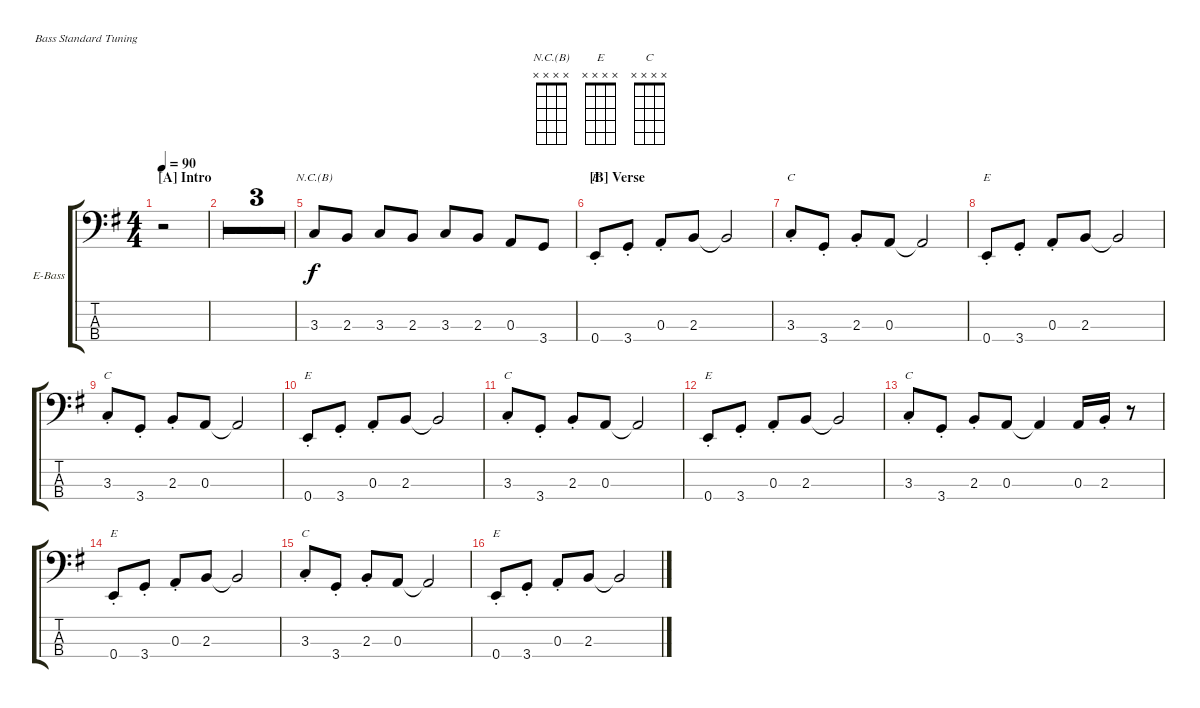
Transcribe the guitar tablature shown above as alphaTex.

\defaultSystemsLayout 4
\bracketExtendMode groupsimilarinstruments
\firstSystemTrackNameOrientation horizontal
\otherSystemsTrackNameOrientation horizontal
\track ("Nick O'Malley" "E-Bass") {multiBarRest instrument electricbassfinger}
\staff {score tabs}
\tuning (G2 D2 A1 E1)
\chord ("N.C.(B)" x x x x)
\chord ("E" x x x x)
\chord ("C" x x x x)
\ts (4 4)
\section ("A" "Intro")
\ac
\tempo 90
\clef f4
\ks g
r.2{dy f instrument electricbassfinger} |
r.1 |
r.1 |
r.1 |
3.3.8{ch "N.C.(B)"} 2.3.8 3.3.8 2.3.8 3.3.8 2.3.8 0.3.8 3.4.8 |
\section ("B" "Verse")
0.4{st}.8{ch "E"} 3.4{st}.8 0.3{st}.8 2.3.8 2.3{t}.2 |
3.3{st}.8{ch "C"} 3.4{st}.8 2.3{st}.8 0.3.8 0.3{t}.2 |
0.4{st}.8{ch "E"} 3.4{st}.8 0.3{st}.8 2.3.8 2.3{t}.2 |
3.3{st}.8{ch "C"} 3.4{st}.8 2.3{st}.8 0.3.8 0.3{t}.2 |
0.4{st}.8{ch "E"} 3.4{st}.8 0.3{st}.8 2.3.8 2.3{t}.2 |
3.3{st}.8{ch "C"} 3.4{st}.8 2.3{st}.8 0.3.8 0.3{t}.2 |
0.4{st}.8{ch "E"} 3.4{st}.8 0.3{st}.8 2.3.8 2.3{t}.2 |
3.3{st}.8{ch "C"} 3.4{st}.8 2.3{st}.8 0.3.8 0.3{t}.4 0.3.16 2.3{st}.16 r.8 |
0.4{st}.8{ch "E"} 3.4{st}.8 0.3{st}.8 2.3.8 2.3{t}.2 |
3.3{st}.8{ch "C"} 3.4{st}.8 2.3{st}.8 0.3.8 0.3{t}.2 |
0.4{st}.8{ch "E"} 3.4{st}.8 0.3{st}.8 2.3.8 2.3{t}.2
